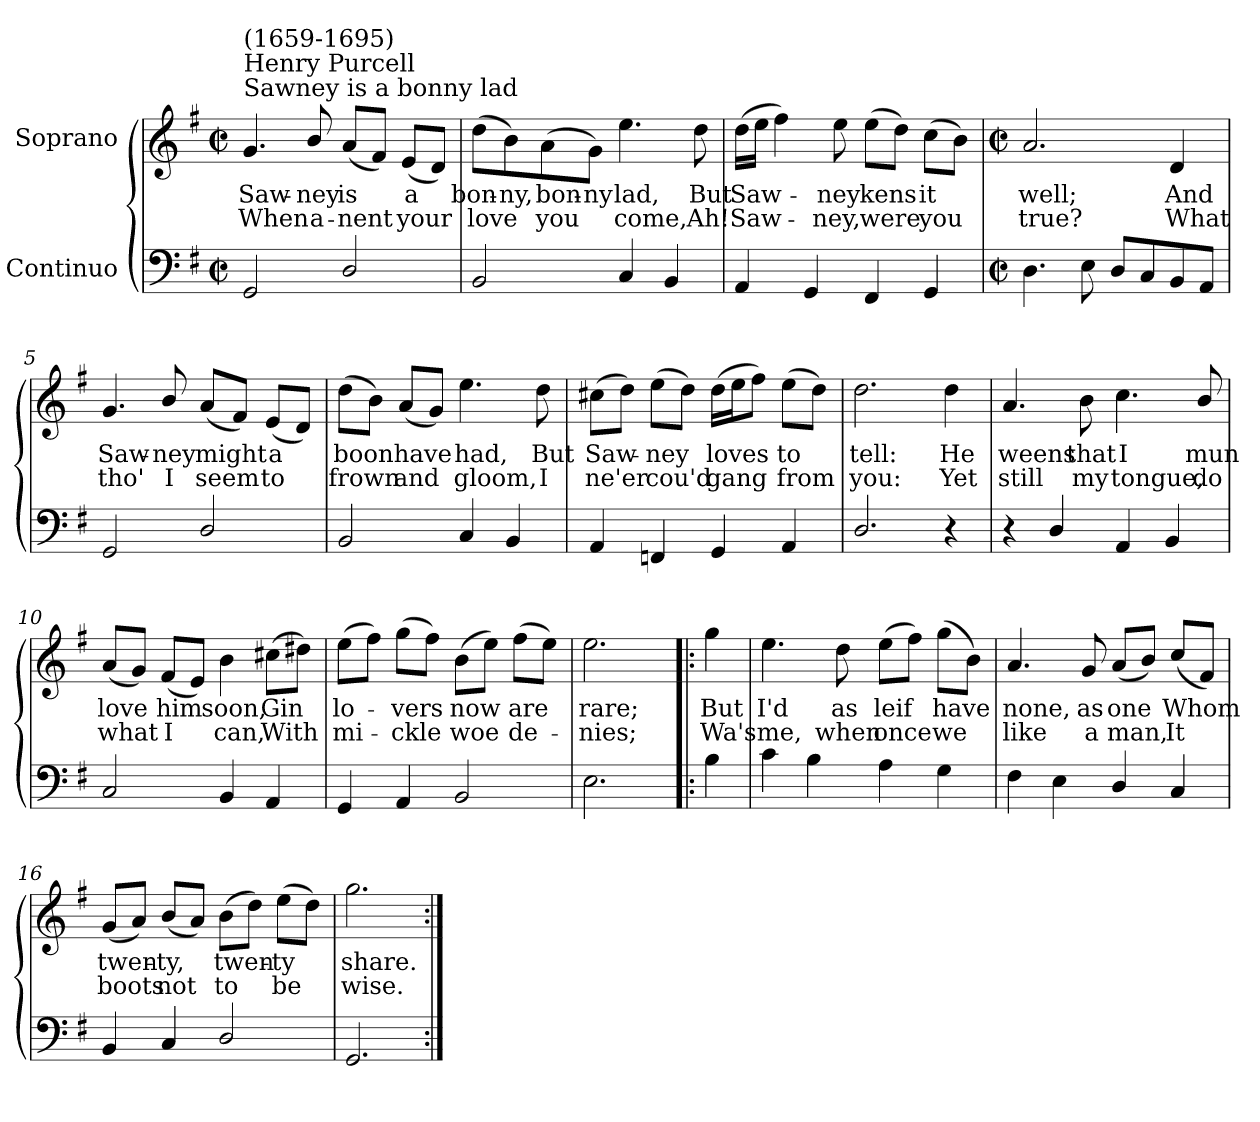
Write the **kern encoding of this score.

**kern	**kern	**text	**text
*part2	*part1	*part1	*part1
*staff2	*staff1	*staff1	*staff1
*I"Continuo	*I"Soprano	*	*
*clefF4	*clefG2	*	*
*k[f#]	*k[f#]	*	*
*G:	*G:	*	*
*M2/2	*M2/2	*	*
*met(c|)	*met(c|)	*	*
*MM100	*MM100	*	*
=1	=1	=1	=1
!	!LO:TX:a:t=Sawney is a bonny lad	!	!
!	!LO:TX:a:t=Henry Purcell	!	!
!	!LO:TX:a:t=(1659-1695)	!	!
!	!	!LO:LY:b	!LO:LY:b
2GG/	4.g/	Saw-	-When
!	!	!LO:LY:b	!LO:LY:b
.	8b/	ney	a-
!	!	!LO:LY:b	!LO:LY:b
2D/	(<8a/L	-is	nent
.	8f#/J)	.	.
!	!	!LO:LY:b	!LO:LY:b
.	(<8e/L	a	your
.	8d/J)	.	.
=2	=2	=2	=2
!	!	!LO:LY:b	!LO:LY:b
2BB/	(<8dd\L	bon-	-love
!	!	!LO:LY:b	!
.	8b\)	ny,	.
!	!	!LO:LY:b	!LO:LY:b
.	(<8a\	bon-	-you
!	!	!LO:LY:b	!
.	8g\J)	ny	.
!	!	!LO:LY:b	!LO:LY:b
4C/	4.ee\	lad,	come,
4BB/	.	.	.
!	!	!LO:LY:b	!LO:LY:b
.	8dd\	But	Ah!
=3	=3	=3	=3
!	!	!LO:LY:b	!LO:LY:b
4AA/	(>16dd\LL	Saw-	Saw-
.	16ee\JJ	.	.
.	4ff#\)	.	.
4GG/	.	.	.
!	!	!LO:LY:b	!LO:LY:b
.	8ee\	ney	ney,
!	!	!LO:LY:b	!LO:LY:b
4FF#/	(>8ee\L	kens	were
.	8dd\J)	.	.
!	!	!LO:LY:b	!LO:LY:b
4GG/	(>8cc\L	it	you
.	8b\J)	.	.
!!LO:LB:g=z
=4	=4	=4	=4
*M2/2	*M2/2	*	*
*met(c|)	*met(c|)	*	*
!	!	!LO:LY:b	!LO:LY:b
4.D\	2.a/	well;	true?
8E\	.	.	.
8D/L	.	.	.
8C/	.	.	.
!	!	!LO:LY:b	!LO:LY:b
8BB/	4d/	And	What
8AA/J	.	.	.
=5	=5	=5	=5
!	!	!LO:LY:b	!LO:LY:b
2GG/	4.g/	Saw-	-tho'
!	!	!LO:LY:b	!LO:LY:b
.	8b/	ney	I
!	!	!LO:LY:b	!LO:LY:b
2D/	(<8a/L	might	seem
.	8f#/J)	.	.
!	!	!LO:LY:b	!LO:LY:b
.	(<8e/L	a	to
.	8d/J)	.	.
=6	=6	=6	=6
!	!	!LO:LY:b	!LO:LY:b
2BB/	(>8dd\L	boon	frown
.	8b\J)	.	.
!	!	!LO:LY:b	!LO:LY:b
.	(<8a/L	have	and
.	8g/J)	.	.
!	!	!LO:LY:b	!LO:LY:b
4C/	4.ee\	had,	gloom,
4BB/	.	.	.
!	!	!LO:LY:b	!LO:LY:b
.	8dd\	But	I
=7	=7	=7	=7
!	!	!LO:LY:b	!LO:LY:b
4AA/	(>8cc#X\L	Saw-	ne'er
.	8dd\J)	.	.
!	!	!LO:LY:b	!LO:LY:b
4FFn/	(>8ee\L	ney	cou'd
.	8dd\J)	.	.
!	!	!LO:LY:b	!LO:LY:b
4GG/	(>16dd\LL	loves	gang
.	16ee\J	.	.
.	8ff#\J)	.	.
!	!	!LO:LY:b	!LO:LY:b
4AA/	(>8ee\L	to	from
.	8dd\J)	.	.
!!LO:LB:g=z
=8	=8	=8	=8
!	!	!LO:LY:b	!LO:LY:b
2.D/	2.dd\	tell:	you:
!	!	!LO:LY:b	!LO:LY:b
4r	4dd\	He	Yet
=9	=9	=9	=9
!	!	!LO:LY:b	!LO:LY:b
4r	4.a/	weens	still
4D/	.	.	.
!	!	!LO:LY:b	!LO:LY:b
.	8b\	that	my
!	!	!LO:LY:b	!LO:LY:b
4AA/	4.cc\	I	tongue,
4BB/	.	.	.
!	!	!LO:LY:b	!LO:LY:b
.	8b/	mun	do
=10	=10	=10	=10
!	!	!LO:LY:b	!LO:LY:b
2C/	(<8a/L	love	what
.	8g/J)	.	.
!	!	!LO:LY:b	!LO:LY:b
.	(<8f#/L	him	I
.	8e/J)	.	.
!	!	!LO:LY:b	!LO:LY:b
4BB/	4b\	soon,	can,
!	!	!LO:LY:b	!LO:LY:b
4AA/	(>8cc#X\L	Gin	With
.	8dd#X\J)	.	.
=11	=11	=11	=11
!	!	!LO:LY:b	!LO:LY:b
4GG/	(>8ee\L	lo-	mi-
.	8ff#\J)	.	.
!	!	!LO:LY:b	!LO:LY:b
4AA/	(>8gg\L	-vers	ckle
.	8ff#\J)	.	.
!	!	!LO:LY:b	!LO:LY:b
2BB/	(>8b\L	now	woe
.	8ee\J)	.	.
!	!	!LO:LY:b	!LO:LY:b
.	(>8ff#\L	are	de-
.	8ee\J)	.	.
=12	=12	=12	=12
!	!	!LO:LY:b	!LO:LY:b
2.E\	2.ee\	-rare;	nies;
!!LO:LB:g=z
=13!|:	=13!|:	=13!|:	=13!|:
!	!	!LO:LY:b	!LO:LY:b
4B\	4gg\	But	Wa's
=14	=14	=14	=14
!	!	!LO:LY:b	!LO:LY:b
4c\	4.ee\	I'd	me,
4B\	.	.	.
!	!	!LO:LY:b	!LO:LY:b
.	8dd\	as	when
!	!	!LO:LY:b	!LO:LY:b
4A\	(>8ee\L	leif	once
.	8ff#\J)	.	.
!	!	!LO:LY:b	!LO:LY:b
4G\	(>8gg\L	have	we
.	8b\J)	.	.
=15	=15	=15	=15
!	!	!LO:LY:b	!LO:LY:b
4F#\	4.a/	none,	like
4E\	.	.	.
!	!	!LO:LY:b	!LO:LY:b
.	8g/	as	a
!	!	!LO:LY:b	!LO:LY:b
4D/	(<8a/L	one	man,
.	8b/J)	.	.
!	!	!LO:LY:b	!LO:LY:b
4C/	(<8cc/L	Whom	It
.	8f#/J)	.	.
=16	=16	=16	=16
!	!	!LO:LY:b	!LO:LY:b
4BB/	(<8g/L	twen-	boots
.	8a/J)	.	.
!	!	!LO:LY:b	!LO:LY:b
4C/	(<8b/L	ty,	not
.	8a/J)	.	.
!	!	!LO:LY:b	!LO:LY:b
2D/	(>8b\L	twen-	to
.	8dd\J)	.	.
!	!	!LO:LY:b	!LO:LY:b
.	(>8ee\L	ty	be
.	8dd\J)	.	.
=17	=17	=17	=17
!	!	!LO:LY:b	!LO:LY:b
2.GG/	2.gg\	share.	wise.
=:|!	=:|!	=:|!	=:|!
*-	*-	*-	*-
